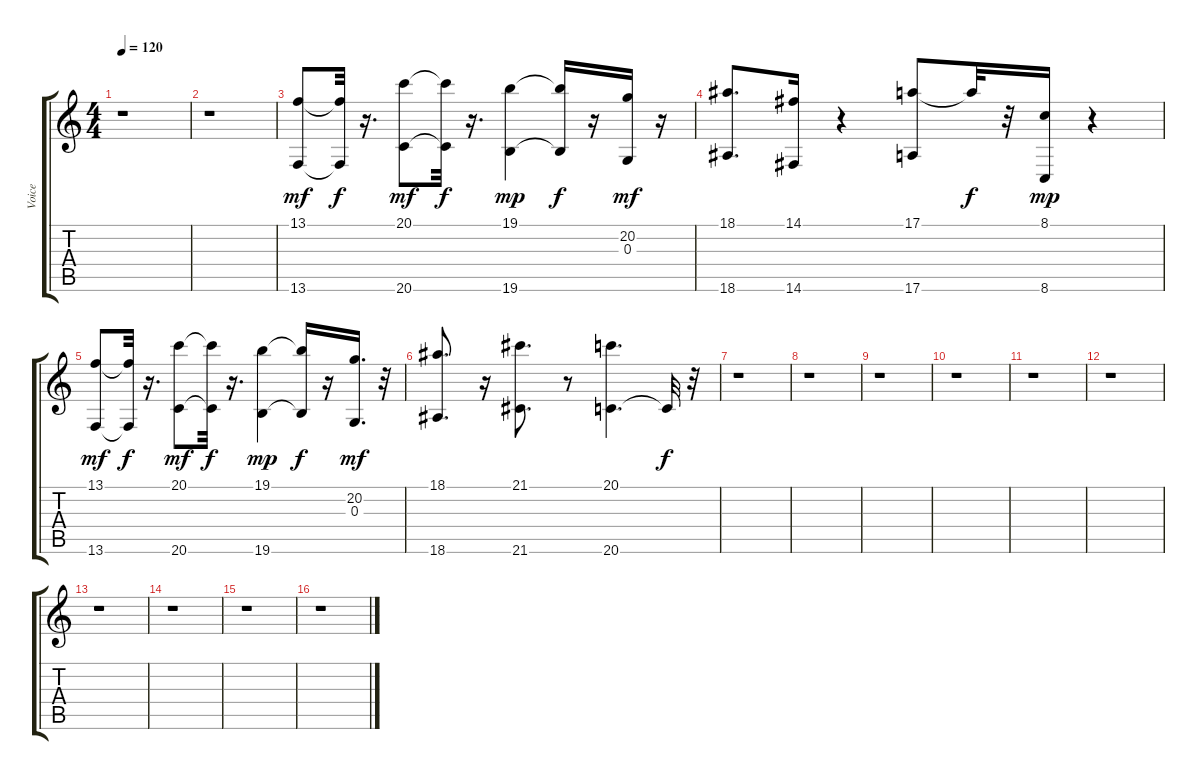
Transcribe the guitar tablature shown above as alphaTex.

\track ("Voice                               " "Voice     ") {instrument choiraahs}
\staff {score tabs}
\tuning (E4 B3 G3 D3 A2 E2) {hide}
\ts (4 4)
\tempo 120
\clef g2
\ks c
r.1{dy ff} |
r.1 |
(13.1 13.6).8{dy mf} (13.1{t} 13.6{t}).32{dy f} r.16{d} (20.1 20.6).8{dy mf} (20.1{t} 20.6{t}).32{dy f} r.16{d} (19.1 19.6).4{dy mp} (19.1{t} 19.6{t}).16{dy f} r.16 (20.2 0.3).16{dy mf} r.16 |
(18.1 18.6).8{d} (14.1 14.6).16 r.4 (17.1 17.6).8 17.1{t}.32{dy f} r.32 (8.1 8.6).16{dy mp} r.4 |
(13.1 13.6).8{dy mf} (13.1{t} 13.6{t}).32{dy f} r.16{d} (20.1 20.6).8{dy mf} (20.1{t} 20.6{t}).32{dy f} r.16{d} (19.1 19.6).4{dy mp} (19.1{t} 19.6{t}).16{dy f} r.16 (20.2 0.3).16{d dy mf} r.32 |
(18.1 18.6).8{d} r.16 (21.1 21.6).8{d} r.8 (20.1 20.6).4{d} 20.6{t}.32{dy f} r.32 |
r.1 |
r.1 |
r.1 |
r.1 |
r.1 |
r.1 |
r.1 |
r.1 |
r.1 |
r.1
